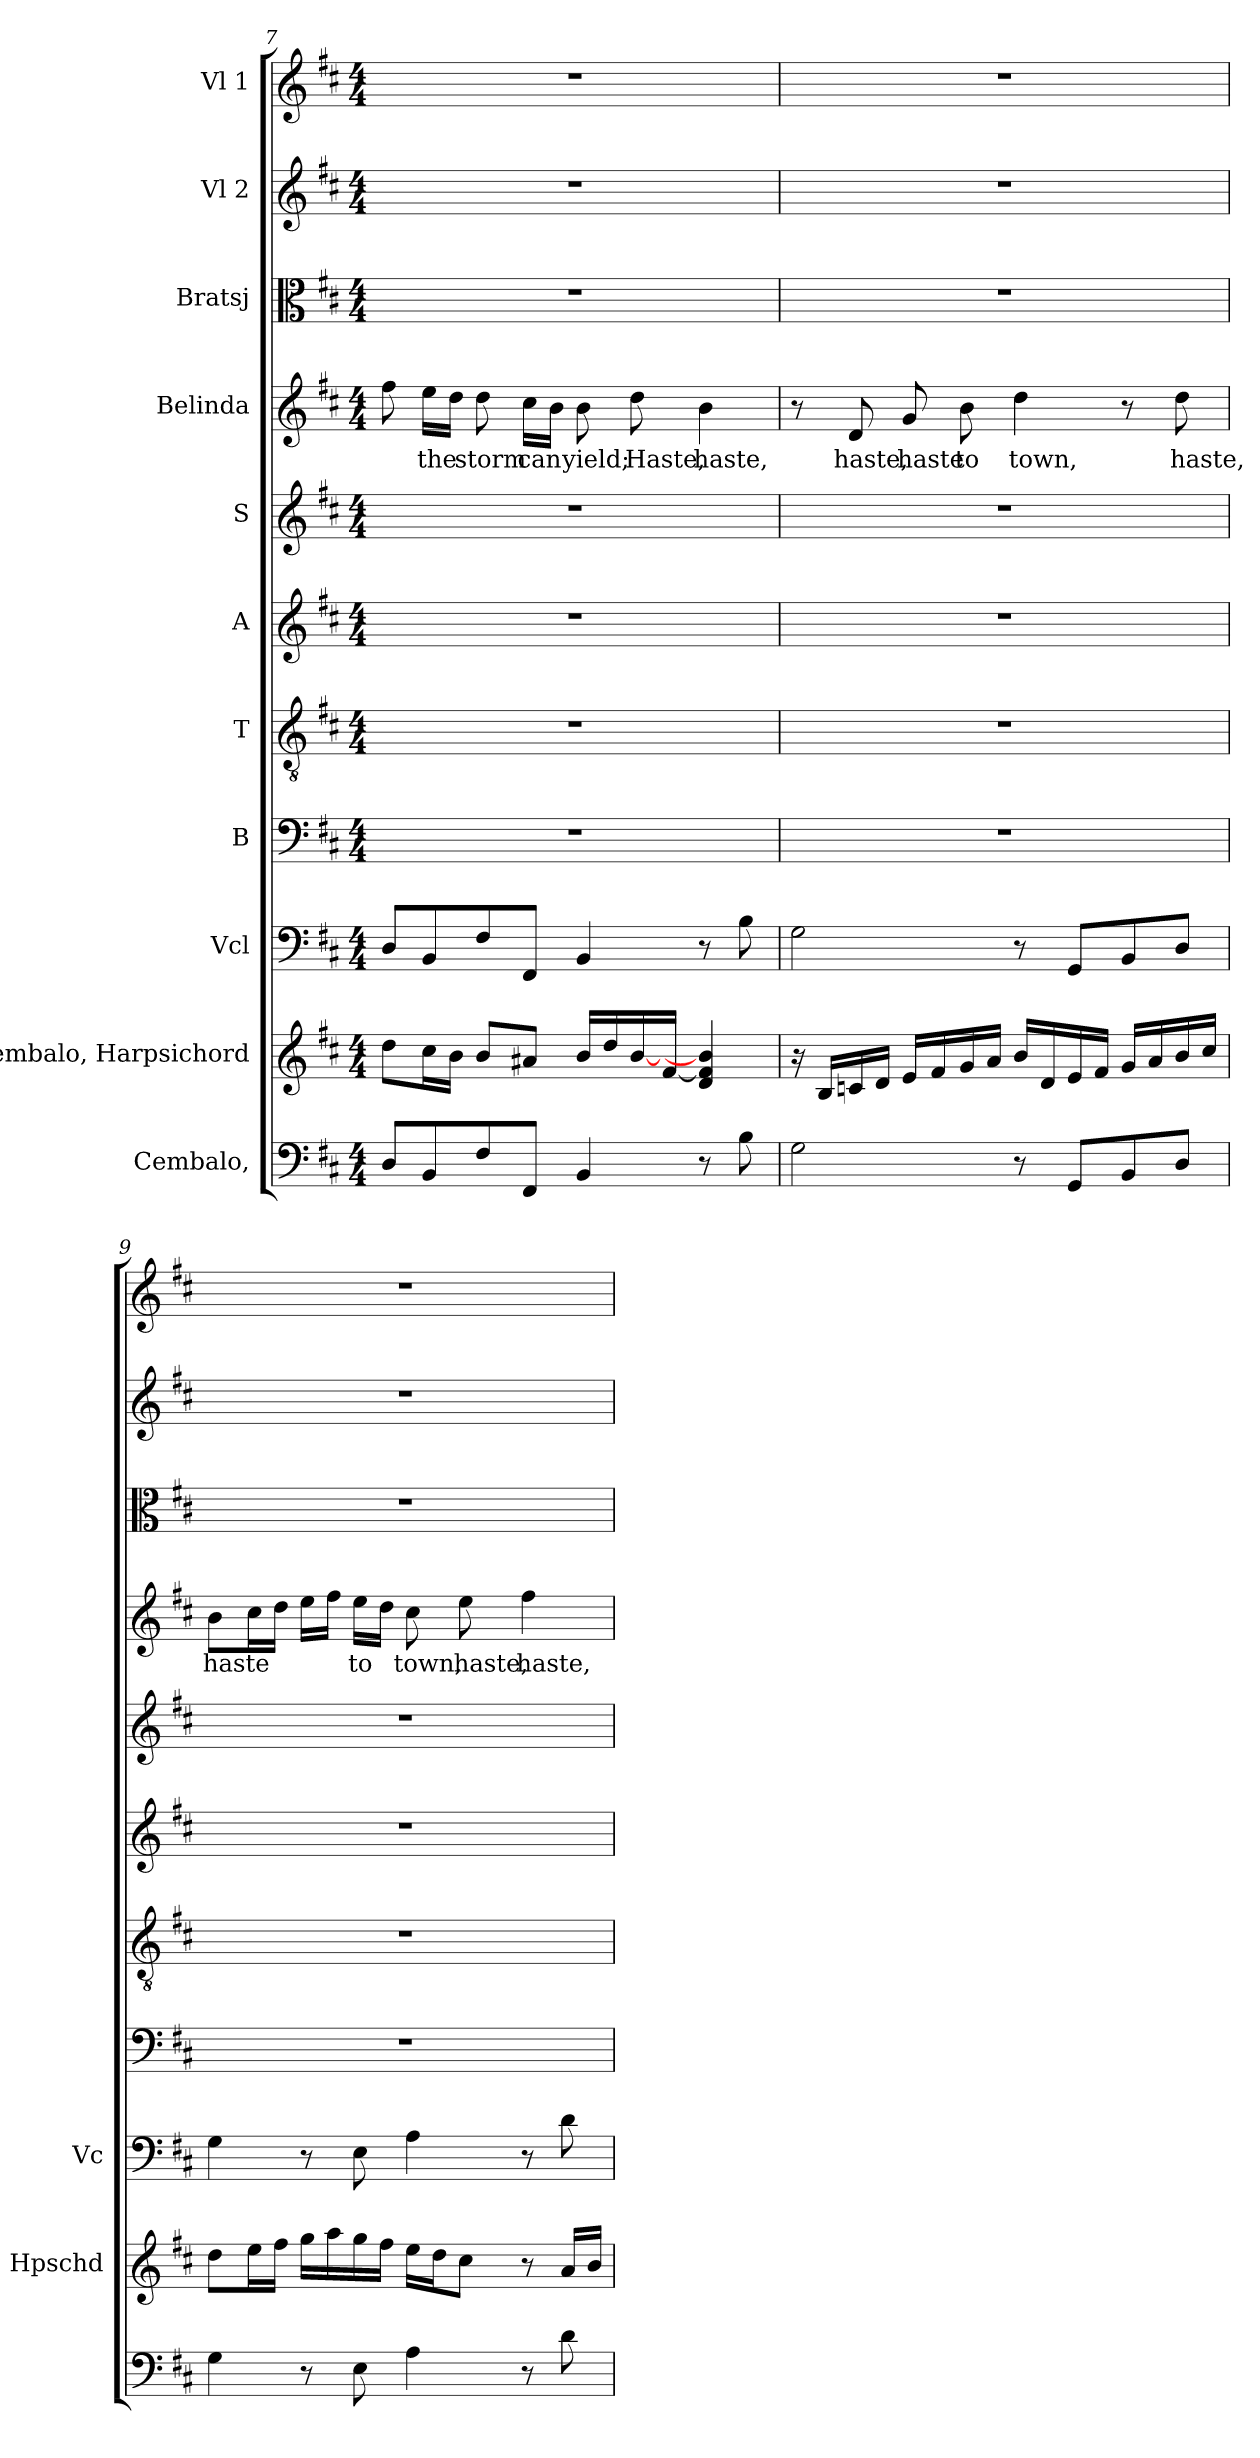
**kern	**kern	**kern	**kern	**kern	**kern	**kern	**kern	**text	**kern	**kern	**kern
*part11	*part10	*part9	*part8	*part7	*part6	*part5	*part4	*part4	*part3	*part2	*part1
*staff11	*staff10	*staff9	*staff8	*staff7	*staff6	*staff5	*staff4	*staff4	*staff3	*staff2	*staff1
*I"Cembalo,	*I"Cembalo, Harpsichord	*I"Vcl	*I"B	*I"T	*I"A	*I"S	*I"Belinda	*	*I"Bratsj	*I"Vl 2	*I"Vl 1
*	*I'Hpschd	*I'Vc	*	*	*	*	*	*	*	*	*
!!LO:PB:g=z
*clefF4	*clefG2	*clefF4	*clefF4	*clefGv2	*clefG2	*clefG2	*clefG2	*	*clefC3	*clefG2	*clefG2
*k[f#c#]	*k[f#c#]	*k[f#c#]	*k[f#c#]	*k[f#c#]	*k[f#c#]	*k[f#c#]	*k[f#c#]	*	*k[f#c#]	*k[f#c#]	*k[f#c#]
*M4/4	*M4/4	*M4/4	*M4/4	*M4/4	*M4/4	*M4/4	*M4/4	*	*M4/4	*M4/4	*M4/4
=7	=7	=7	=7	=7	=7	=7	=7	=7	=7	=7	=7
8D/L	8dd\L	8D/L	1r	1r	1r	1r	8ff#\	.	1r	1r	1r
!	!	!	!	!	!	!	!	!LO:LY:b	!	!	!
8BB/	16cc#\L	8BB/	.	.	.	.	16ee\LL	the	.	.	.
.	16b\JJ	.	.	.	.	.	16dd\JJ	.	.	.	.
!	!	!	!	!	!	!	!	!LO:LY:b	!	!	!
8F#/	8b/L	8F#/	.	.	.	.	8dd\	storm	.	.	.
!	!	!	!	!	!	!	!	!LO:LY:b	!	!	!
8FF#/J	8a#X/J	8FF#/J	.	.	.	.	16cc#\LL	can	.	.	.
.	.	.	.	.	.	.	16b\JJ	.	.	.	.
!	!	!	!	!	!	!	!	!LO:LY:b	!	!	!
4BB/	16b/LL	4BB/	.	.	.	.	8b\	yield;	.	.	.
.	16dd/	.	.	.	.	.	.	.	.	.	.
!	!	!	!	!	!	!	!	!LO:LY:b	!	!	!
.	[16b/	.	.	.	.	.	8dd\	Haste,	.	.	.
.	[16f#/JJ	.	.	.	.	.	.	.	.	.	.
!	!	!	!	!	!	!	!	!LO:LY:b	!	!	!
8r	4d/ 4f#/] 4b/]	8r	.	.	.	.	4b\	haste,	.	.	.
8B\	.	8B\	.	.	.	.	.	.	.	.	.
=8	=8	=8	=8	=8	=8	=8	=8	=8	=8	=8	=8
2G\	16r	2G\	1r	1r	1r	1r	8r	.	1r	1r	1r
.	16B/LL	.	.	.	.	.	.	.	.	.	.
!	!	!	!	!	!	!	!	!LO:LY:b	!	!	!
.	16cn/	.	.	.	.	.	8d/	haste,	.	.	.
.	16d/JJ	.	.	.	.	.	.	.	.	.	.
!	!	!	!	!	!	!	!	!LO:LY:b	!	!	!
.	16e/LL	.	.	.	.	.	8g/	haste	.	.	.
.	16f#/	.	.	.	.	.	.	.	.	.	.
!	!	!	!	!	!	!	!	!LO:LY:b	!	!	!
.	16g/	.	.	.	.	.	8b\	to	.	.	.
.	16a/JJ	.	.	.	.	.	.	.	.	.	.
!	!	!	!	!	!	!	!	!LO:LY:b	!	!	!
8r	16b/LL	8r	.	.	.	.	4dd\	town,	.	.	.
.	16d/	.	.	.	.	.	.	.	.	.	.
8GG/L	16e/	8GG/L	.	.	.	.	.	.	.	.	.
.	16f#/JJ	.	.	.	.	.	.	.	.	.	.
8BB/	16g/LL	8BB/	.	.	.	.	8r	.	.	.	.
.	16a/	.	.	.	.	.	.	.	.	.	.
!	!	!	!	!	!	!	!	!LO:LY:b	!	!	!
8D/J	16b/	8D/J	.	.	.	.	8dd\	haste,	.	.	.
.	16cc#/JJ	.	.	.	.	.	.	.	.	.	.
!!LO:PB:g=z
=9	=9	=9	=9	=9	=9	=9	=9	=9	=9	=9	=9
!	!	!	!	!	!	!	!	!LO:LY:b	!	!	!
4G\	8dd\L	4G\	1r	1r	1r	1r	8b\L	haste	1r	1r	1r
.	16ee\L	.	.	.	.	.	16cc#\L	.	.	.	.
.	16ff#\JJ	.	.	.	.	.	16dd\JJ	.	.	.	.
8r	16gg\LL	8r	.	.	.	.	16ee\LL	.	.	.	.
.	16aa\	.	.	.	.	.	16ff#\JJ	.	.	.	.
!	!	!	!	!	!	!	!	!LO:LY:b	!	!	!
8E\	16gg\	8E\	.	.	.	.	16ee\LL	to	.	.	.
.	16ff#\JJ	.	.	.	.	.	16dd\JJ	.	.	.	.
!	!	!	!	!	!	!	!	!LO:LY:b	!	!	!
4A\	16ee\LL	4A\	.	.	.	.	8cc#\	town,	.	.	.
.	16dd\J	.	.	.	.	.	.	.	.	.	.
!	!	!	!	!	!	!	!	!LO:LY:b	!	!	!
.	8cc#\J	.	.	.	.	.	8ee\	haste,	.	.	.
!	!	!	!	!	!	!	!	!LO:LY:b	!	!	!
8r	8r	8r	.	.	.	.	4ff#\	haste,	.	.	.
8d\	16a/LL	8d\	.	.	.	.	.	.	.	.	.
.	16b/JJ	.	.	.	.	.	.	.	.	.	.
=	=	=	=	=	=	=	=	=	=	=	=
*-	*-	*-	*-	*-	*-	*-	*-	*-	*-	*-	*-
